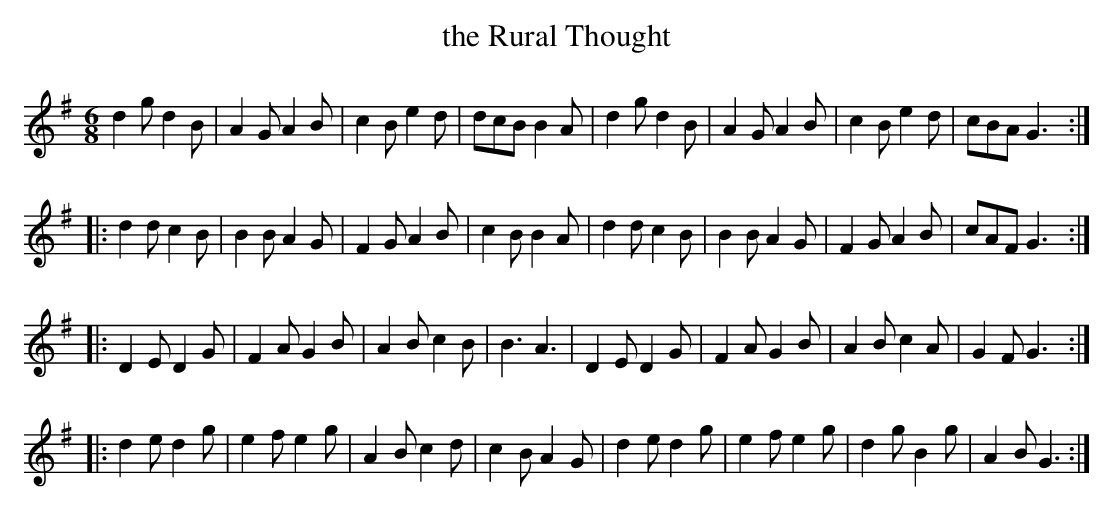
X:1
T:the Rural Thought
M:6/8
K:G major
d2g d2B| A2G A2B| c2B e2d| dcB B2A|\
d2g d2B| A2G A2B| c2B e2d| cBA G3::
d2d c2B| B2B A2G| F2G A2B| c2B B2A|\
d2d c2B| B2B A2G| F2G A2B| cAF G3::
D2E D2G| F2A G2B| A2B c2B| B3 A3|\
D2E D2G| F2A G2B| A2B c2A| G2F G3::
d2e d2g| e2f e2g| A2B c2d| c2B A2G| \
d2e d2g| e2f e2g| d2g B2g| A2B G3:|
